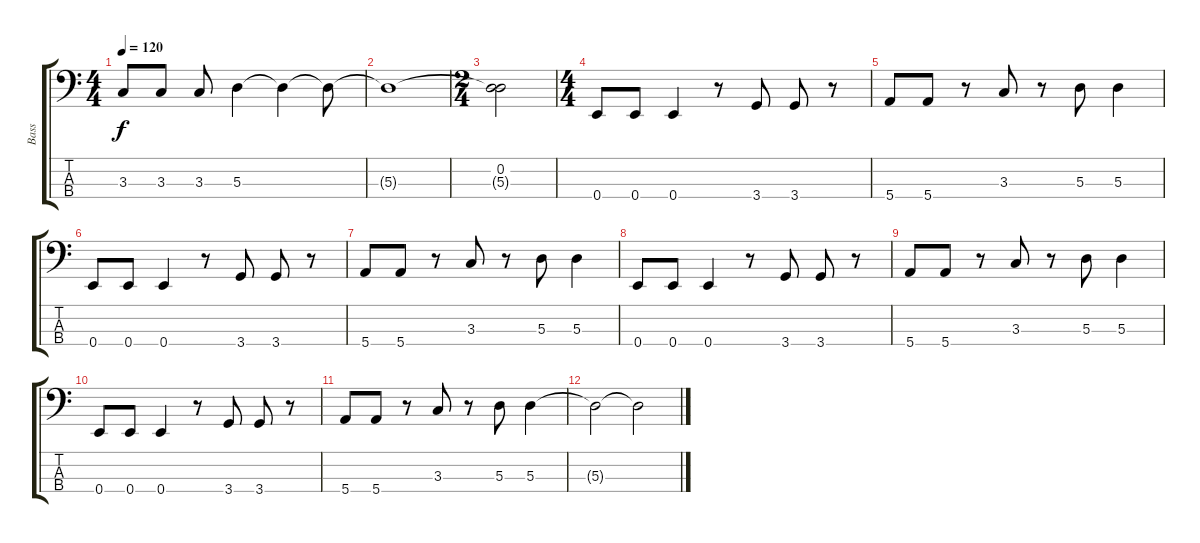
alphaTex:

\track ("Bass" "Bass") {solo instrument electricbassfinger}
\staff {score tabs}
\tuning (G2 D2 A1 E1) {hide}
\ts (4 4)
\tempo 120
\clef f4
\ks c
3.3.8{dy f} 3.3.8 3.3.8 5.3.4 5.3{t}.4 5.3{t}.8 |
5.3{t}.1 |
\ts (2 4)
(0.2 5.3{t}).2 |
\ts (4 4)
0.4.8 0.4.8 0.4.4 r.8 3.4.8 3.4.8 r.8 |
5.4.8 5.4.8 r.8 3.3.8 r.8 5.3.8 5.3.4 |
0.4.8 0.4.8 0.4.4 r.8 3.4.8 3.4.8 r.8 |
5.4.8 5.4.8 r.8 3.3.8 r.8 5.3.8 5.3.4 |
0.4.8 0.4.8 0.4.4 r.8 3.4.8 3.4.8 r.8 |
5.4.8 5.4.8 r.8 3.3.8 r.8 5.3.8 5.3.4 |
0.4.8 0.4.8 0.4.4 r.8 3.4.8 3.4.8 r.8 |
5.4.8 5.4.8 r.8 3.3.8 r.8 5.3.8 5.3.4 |
5.3{t}.2 5.3{t}.2
